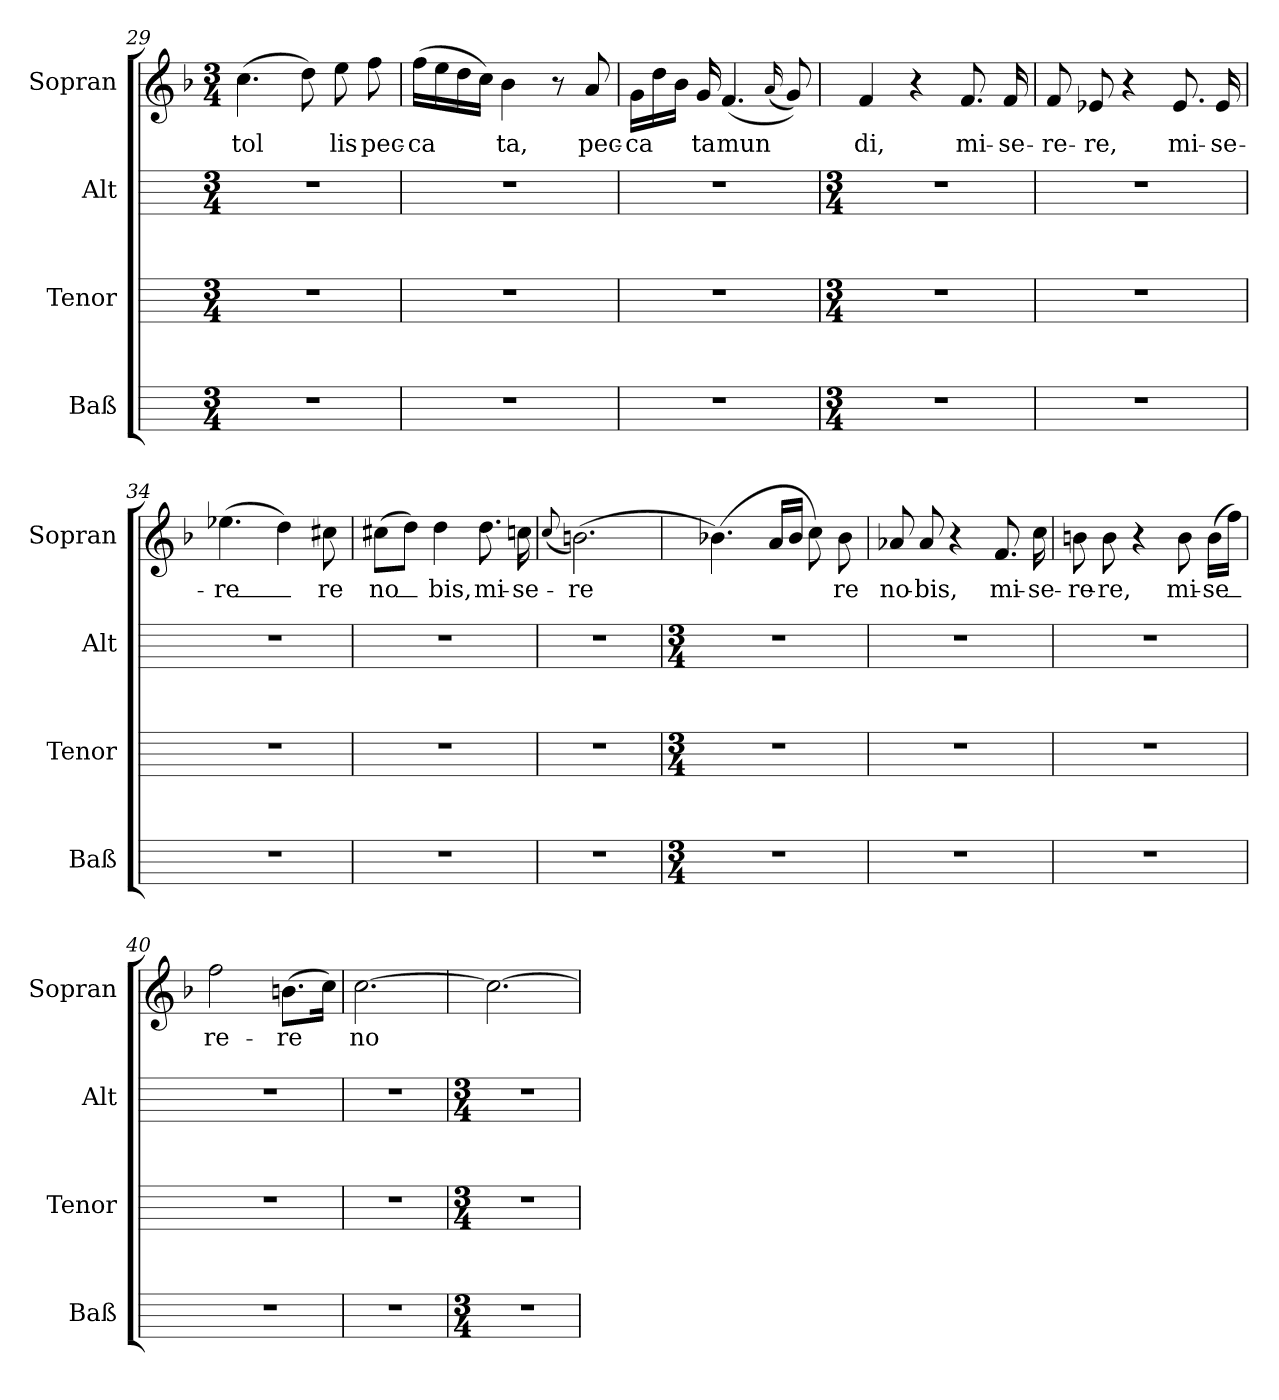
**kern	**kern	**kern	**kern	**text
*part4	*part3	*part2	*part1	*part1
*staff4	*staff3	*staff2	*staff1	*staff1
*I"Baß	*I"Tenor	*I"Alt	*I"Sopran	*
*I'Baß	*I'Tenor	*I'Alt	*I'Sopran	*
!!LO:LB:g=z
*	*	*	*clefG2	*
*	*	*	*k[b-]	*
*	*	*	*F:	*
*M3/4	*M3/4	*M3/4	*M3/4	*
=29	=29	=29	=29	=29
!	!	!	!	!LO:LY:b
2.r	2.r	2.r	(>4.cc	tol
.	.	.	8dd)	.
!	!	!	!	!LO:LY:b
.	.	.	8ee	lis
!	!	!	!	!LO:LY:b
.	.	.	8ff	pec-
=30	=30	=30	=30	=30
!	!	!	!	!LO:LY:b
2.r	2.r	2.r	(>16ffLL	-ca
.	.	.	16ee	.
.	.	.	16dd	.
.	.	.	16ccJJ)	.
!	!	!	!	!LO:LY:b
.	.	.	4b-	ta,
.	.	.	8r	.
!	!	!	!	!LO:LY:b
.	.	.	8a	pec-
=31	=31	=31	=31	=31
!	!	!	!	!LO:LY:b
2.r	2.r	2.r	16gLL	-ca
.	.	.	16dd	.
.	.	.	16b-JJ	.
!	!	!	!	!LO:LY:b
.	.	.	16g	ta
!	!	!	!	!LO:LY:b
.	.	.	(<4.f	mun
.	.	.	(<16qqa	.
!	!	!	!	!LO:LY:b
.	.	.	8g))	-
!!LO:LB:g=z
=32	=32	=32	=32	=32
*M3/4	*M3/4	*M3/4	*	*
!	!	!	!	!LO:LY:b
2.r	2.r	2.r	4f	di,
.	.	.	4r	.
!	!	!	!	!LO:LY:b
.	.	.	8.f	mi-
!	!	!	!	!LO:LY:b
.	.	.	16f	-se-
=33	=33	=33	=33	=33
!	!	!	!	!LO:LY:b
2.r	2.r	2.r	8f	-re-
!	!	!	!	!LO:LY:b
.	.	.	8e-X	-re,
.	.	.	4r	.
!	!	!	!	!LO:LY:b
.	.	.	8.e-	mi-
!	!	!	!	!LO:LY:b
.	.	.	16e-	-se-
!!LO:LB:g=z
=34	=34	=34	=34	=34
!	!	!	!	!LO:LY:b
2.r	2.r	2.r	(>4.ee-X	-re_-
.	.	.	4dd)	.
!	!	!	!	!LO:LY:b
.	.	.	8cc#X	-re
=35	=35	=35	=35	=35
!	!	!	!	!LO:LY:b
2.r	2.r	2.r	(>8cc#XL	no_-
.	.	.	8ddJ)	.
!	!	!	!	!LO:LY:b
.	.	.	4dd	-bis,
!	!	!	!	!LO:LY:b
.	.	.	8.dd	mi-
!	!	!	!	!LO:LY:b
.	.	.	16ccn	-se-
=36	=36	=36	=36	=36
.	.	.	(<8qqcc/	.
!	!	!	!	!LO:LY:b
2.r	2.r	2.r	(>2.bn)	-re
!!LO:LB:g=z
=37	=37	=37	=37	=37
*M3/4	*M3/4	*M3/4	*	*
2.r	2.r	2.r	(>4.b-X)	.
.	.	.	16aLL	.
.	.	.	16b-JJ	.
.	.	.	8cc)	.
!	!	!	!	!LO:LY:b
.	.	.	8b-	re
=38	=38	=38	=38	=38
!	!	!	!	!LO:LY:b
2.r	2.r	2.r	8a-X	no-
!	!	!	!	!LO:LY:b
.	.	.	8a-	-bis,
.	.	.	4r	.
!	!	!	!	!LO:LY:b
.	.	.	8.f	mi-
!	!	!	!	!LO:LY:b
.	.	.	16cc	-se-
!!LO:LB:g=z
=39	=39	=39	=39	=39
!	!	!	!	!LO:LY:b
2.r	2.r	2.r	8bn	-re-
!	!	!	!	!LO:LY:b
.	.	.	8b	-re,
.	.	.	4r	.
!	!	!	!	!LO:LY:b
.	.	.	8b	mi-
!	!	!	!	!LO:LY:b
.	.	.	(>16bLL	-se_
.	.	.	16ffJJ)	.
=40	=40	=40	=40	=40
!	!	!	!	!LO:LY:b
2.r	2.r	2.r	2ff	re-
!	!	!	!	!LO:LY:b
.	.	.	(>8.bnL	-re
.	.	.	16ccJ)	.
=41	=41	=41	=41	=41
!	!	!	!	!LO:LY:b
2.r	2.r	2.r	[2.cc	no
!!LO:LB:g=z
=42	=42	=42	=42	=42
*M3/4	*M3/4	*M3/4	*	*
2.r	2.r	2.r	2.cc_	.
=	=	=	=	=
*-	*-	*-	*-	*-
